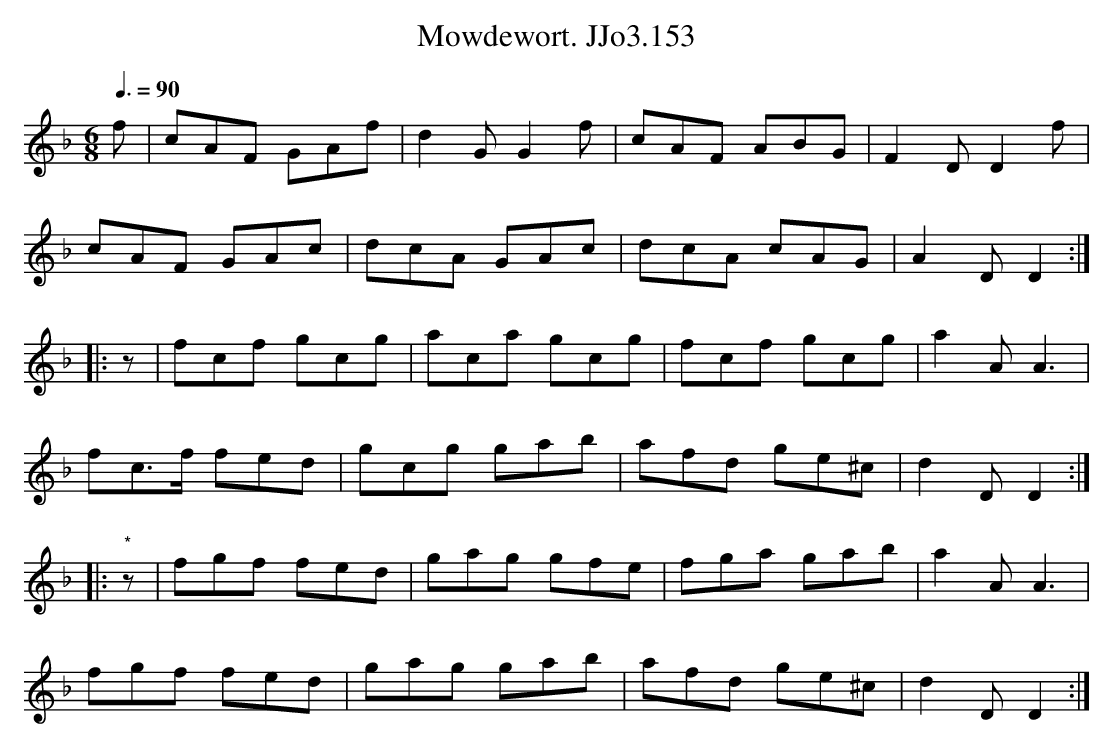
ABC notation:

X:1
T:Mowdewort. JJo3.153
M:6/8
L:1/8
Q:3/8=90
K:Dm
f| cAF GAf | d2G G2f | cAF ABG | F2D D2f |
cAF GAc | dcA GAc | dcA cAG | A2D D2 :|
|: z |fcf gcg | aca gcg | fcf gcg |  a2A A3 |
fc>f fed | gcg gab | afd ge^c | d2D D2 :|
|: "*"z |fgf fed | gag gfe | fga gab | a2A A3 |
fgf fed | gag gab | afd ge^c | d2D D2 :|
